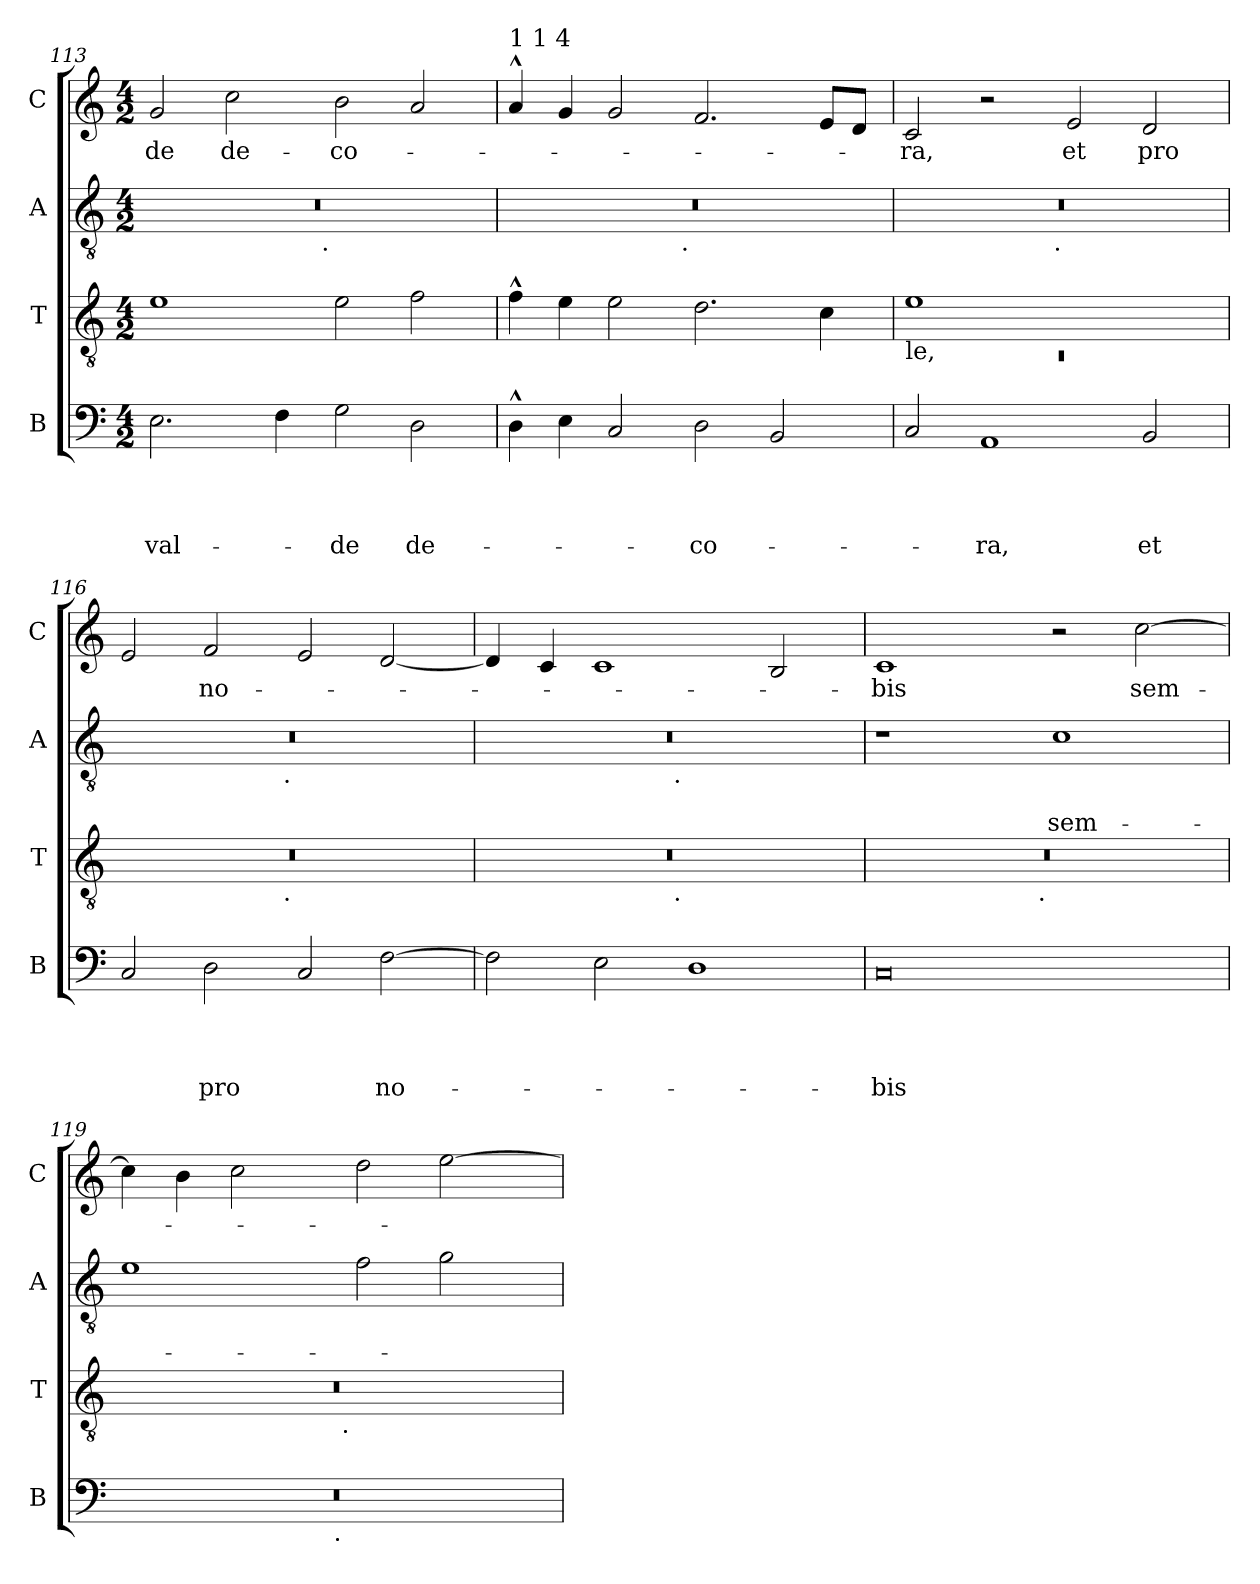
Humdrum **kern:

**kern	**text	**text	**text	**text	**kern	**kern	**text	**text	**kern	**text
*part4	*part4	*part4	*part4	*part4	*part3	*part2	*part2	*part2	*part1	*part1
*staff4	*staff4	*staff4	*staff4	*staff4	*staff3	*staff2	*staff2	*staff2	*staff1	*staff1
*I"B	*	*	*	*	*I"T	*I"A	*	*	*I"C	*
*I'B	*	*	*	*	*I'T	*I'A	*	*	*I'C	*
*clefF4	*	*	*	*	*clefGv2	*clefGv2	*	*	*clefG2	*
*k[]	*	*	*	*	*k[]	*k[]	*	*	*k[]	*
*C:	*	*	*	*	*C:	*C:	*	*	*C:	*
*M4/2	*	*	*	*	*M4/2	*M4/2	*	*	*M4/2	*
=113	=113	=113	=113	=113	=113	=113	=113	=113	=113	=113
!	!	!	!	!LO:LY:b	!	!	!	!	!	!LO:LY:b
*	*	*	*	*	*	*^	*	*	*	*
2.E\	.	.	.	val-	1e	0r	2ryy	.	.	2g/	-de
!	!	!	!	!	!	!	!	!	!	!	!LO:LY:b
.	.	.	.	.	.	.	4...ryy	.	.	2cc\	de-
4F\	.	.	.	.	.	.	.	.	.	.	.
!	!	!	!	!	!	!	!LO:TX:b:t=.	!	!	!	!
.	.	.	.	.	.	.	1ryy	.	.	.	.
!	!	!	!	!LO:LY:b	!	!	!	!	!	!	!LO:LY:b
2G\	.	.	.	-de	2e\	.	.	.	.	2b\	-co-
!	!	!	!	!LO:LY:b	!	!	!	!	!	!	!
2D\	.	.	.	de-	2f\	.	.	.	.	2a/	.
.	.	.	.	.	.	.	32ryy	.	.	.	.
!!LO:LB:g=z
=114	=114	=114	=114	=114	=114	=114	=114	=114	=114	=114	=114
!	!	!	!	!	!	!	!	!	!	!LO:TX:a:t=1 1 4	!
4D^^>\	.	.	.	.	4f^^>\	0r	2ryy	.	.	4a^^</	.
4E\	.	.	.	.	4e\	.	.	.	.	4g/	.
2C/	.	.	.	.	2e\	.	4...ryy	.	.	2g/	.
!	!	!	!	!	!	!	!LO:TX:b:t=.	!	!	!	!
.	.	.	.	.	.	.	1ryy	.	.	.	.
!	!	!	!	!LO:LY:b	!	!	!	!	!	!	!
2D\	.	.	.	-co-	2.d\	.	.	.	.	2.f/	.
2BB/	.	.	.	.	.	.	.	.	.	.	.
.	.	.	.	.	4c\	.	.	.	.	8e/L	.
.	.	.	.	.	.	.	.	.	.	8d/J	.
.	.	.	.	.	.	.	32ryy	.	.	.	.
=115	=115	=115	=115	=115	=115	=115	=115	=115	=115	=115	=115
*	*	*	*	*	*^	*	*	*	*	*	*
!	!	!	!	!	!LO:TX:b:t=le,	!	!	!	!	!	!	!
!	!	!	!	!	!	!LO:N:vis=1	!	!	!	!	!	!LO:LY:b
2C/	.	.	.	.	1e	0rC	0r	2ryy	.	.	2c/	-ra,
!	!	!	!	!LO:LY:b	!	!	!	!	!	!	!	!
1AA	.	.	.	-ra,	.	.	.	4...ryy	.	.	2r	.
!	!	!	!	!	!	!	!	!LO:TX:b:t=.	!	!	!	!
.	.	.	.	.	.	.	.	1ryy	.	.	.	.
!	!	!	!	!	!	!	!	!	!	!	!	!LO:LY:b
.	.	.	.	.	1ryy	.	.	.	.	.	2e/	et
!	!	!	!	!LO:LY:b	!	!	!	!	!	!	!	!LO:LY:b
2BB/	.	.	.	et	.	.	.	.	.	.	2d/	pro
.	.	.	.	.	.	.	.	32ryy	.	.	.	.
=116	=116	=116	=116	=116	=116	=116	=116	=116	=116	=116	=116	=116
2C/	.	.	.	.	0r	2ryy	0r	2ryy	.	.	2e/	.
!	!	!	!	!LO:LY:b	!	!	!	!	!	!	!	!LO:LY:b
2D\	.	.	.	pro	.	4...ryy	.	4...ryy	.	.	2f/	no-
!	!	!	!	!	!	!	!	!LO:TX:b:t=.	!	!	!	!
!	!	!	!	!	!	!LO:TX:b:t=.	!	!	!	!	!	!
.	.	.	.	.	.	1ryy	.	1ryy	.	.	.	.
2C/	.	.	.	.	.	.	.	.	.	.	2e/	.
!	!	!	!	!LO:LY:b	!	!	!	!	!	!	!	!
[>2F\	.	.	.	no-	.	.	.	.	.	.	[<2d/	.
.	.	.	.	.	.	32ryy	.	32ryy	.	.	.	.
=117	=117	=117	=117	=117	=117	=117	=117	=117	=117	=117	=117	=117
2F\]	.	.	.	.	0r	2ryy	0r	2ryy	.	.	4d/]	.
.	.	.	.	.	.	.	.	.	.	.	4c/	.
2E\	.	.	.	.	.	4...ryy	.	4...ryy	.	.	1c	.
!	!	!	!	!	!	!	!	!LO:TX:b:t=.	!	!	!	!
!	!	!	!	!	!	!LO:TX:b:t=.	!	!	!	!	!	!
.	.	.	.	.	.	1ryy	.	1ryy	.	.	.	.
1D	.	.	.	.	.	.	.	.	.	.	.	.
.	.	.	.	.	.	.	.	.	.	.	2B/	.
.	.	.	.	.	.	32ryy	.	32ryy	.	.	.	.
=118	=118	=118	=118	=118	=118	=118	=118	=118	=118	=118	=118	=118
!	!	!	!	!LO:LY:b	!	!	!	!	!	!	!	!LO:LY:b
*	*	*	*	*	*	*	*v	*v	*	*	*	*
0C	.	.	.	-bis	0r	2ryy	1r	.	.	1c	-bis
.	.	.	.	.	.	4...ryy	.	.	.	.	.
!	!	!	!	!	!	!LO:TX:b:t=.	!	!	!	!	!
.	.	.	.	.	.	1ryy	.	.	.	.	.
!	!	!	!	!	!	!	!	!	!LO:LY:b	!	!
.	.	.	.	.	.	.	1c	.	sem-	2r	.
!	!	!	!	!	!	!	!	!	!	!	!LO:LY:b
.	.	.	.	.	.	.	.	.	.	[>2cc\	sem-
.	.	.	.	.	.	32ryy	.	.	.	.	.
=119	=119	=119	=119	=119	=119	=119	=119	=119	=119	=119	=119
*^	*	*	*	*	*	*	*	*	*	*	*
0r	3%2ryy	.	.	.	.	0r	2ryy	1e	.	.	4cc\]	.
.	.	.	.	.	.	.	.	.	.	.	4b\	.
.	.	.	.	.	.	.	4...ryy	.	.	.	2cc\	.
.	6..ryy	.	.	.	.	.	.	.	.	.	.	.
!	!LO:TX:b:t=.	!	!	!	!	!	!	!	!	!	!	!
.	3%2ryy	.	.	.	.	.	.	.	.	.	.	.
!	!	!	!	!	!	!	!LO:TX:b:t=.	!	!	!	!	!
.	.	.	.	.	.	.	1ryy	.	.	.	.	.
.	.	.	.	.	.	.	.	2f\	.	.	2dd\	.
.	.	.	.	.	.	.	.	2g\	.	.	[<2ee\	.
.	3ryy	.	.	.	.	.	.	.	.	.	.	.
.	24ryy	.	.	.	.	.	.	.	.	.	.	.
.	.	.	.	.	.	.	32ryy	.	.	.	.	.
*v	*v	*	*	*	*	*	*	*	*	*	*	*
*	*	*	*	*	*v	*v	*	*	*	*	*
=	=	=	=	=	=	=	=	=	=	=
*-	*-	*-	*-	*-	*-	*-	*-	*-	*-	*-
